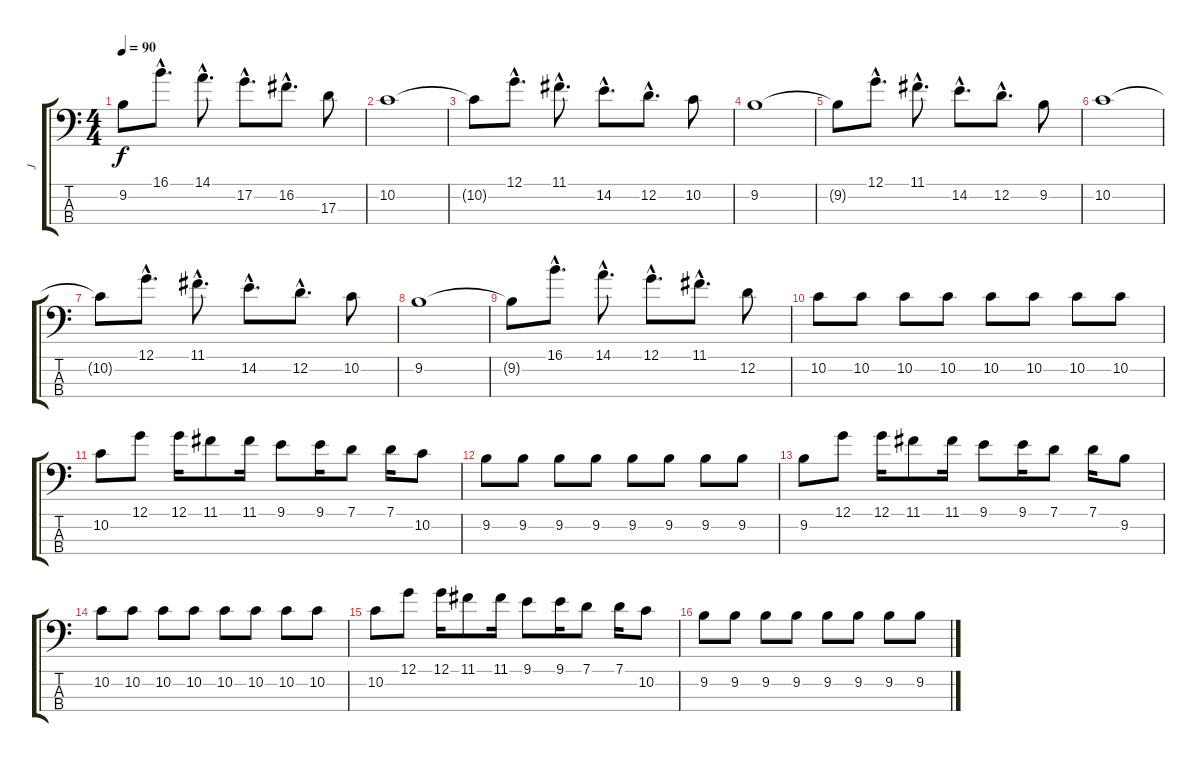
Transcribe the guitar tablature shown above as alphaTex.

\track ("J" "J") {instrument electricbasspick}
\staff {score tabs}
\tuning (G2 D2 A1 E1) {hide}
\ts (4 4)
\tempo 90
\clef f4
\ks c
9.2{t}.8{dy f} 16.1{hac}.8{d} 14.1{hac}.8{d} 17.2{hac}.8{d} 16.2{hac}.8{d} 17.3.8 |
10.2.1 |
10.2{t}.8 12.1{hac}.8{d} 11.1{hac}.8{d} 14.2{hac}.8{d} 12.2{hac}.8{d} 10.2.8 |
9.2.1 |
9.2{t}.8 12.1{hac}.8{d} 11.1{hac}.8{d} 14.2{hac}.8{d} 12.2{hac}.8{d} 9.2.8 |
10.2.1 |
10.2{t}.8 12.1{hac}.8{d} 11.1{hac}.8{d} 14.2{hac}.8{d} 12.2{hac}.8{d} 10.2.8 |
9.2.1 |
9.2{t}.8 16.1{hac}.8{d} 14.1{hac}.8{d} 12.1{hac}.8{d} 11.1{hac}.8{d} 12.2.8 |
10.2.8 10.2.8 10.2.8 10.2.8 10.2.8 10.2.8 10.2.8 10.2.8 |
10.2.8 12.1.8 12.1.16 11.1.8 11.1.16 9.1.8 9.1.16 7.1.8 7.1.16 10.2.8 |
9.2.8 9.2.8 9.2.8 9.2.8 9.2.8 9.2.8 9.2.8 9.2.8 |
9.2.8 12.1.8 12.1.16 11.1.8 11.1.16 9.1.8 9.1.16 7.1.8 7.1.16 9.2.8 |
10.2.8 10.2.8 10.2.8 10.2.8 10.2.8 10.2.8 10.2.8 10.2.8 |
10.2.8 12.1.8 12.1.16 11.1.8 11.1.16 9.1.8 9.1.16 7.1.8 7.1.16 10.2.8 |
9.2.8 9.2.8 9.2.8 9.2.8 9.2.8 9.2.8 9.2.8 9.2.8
